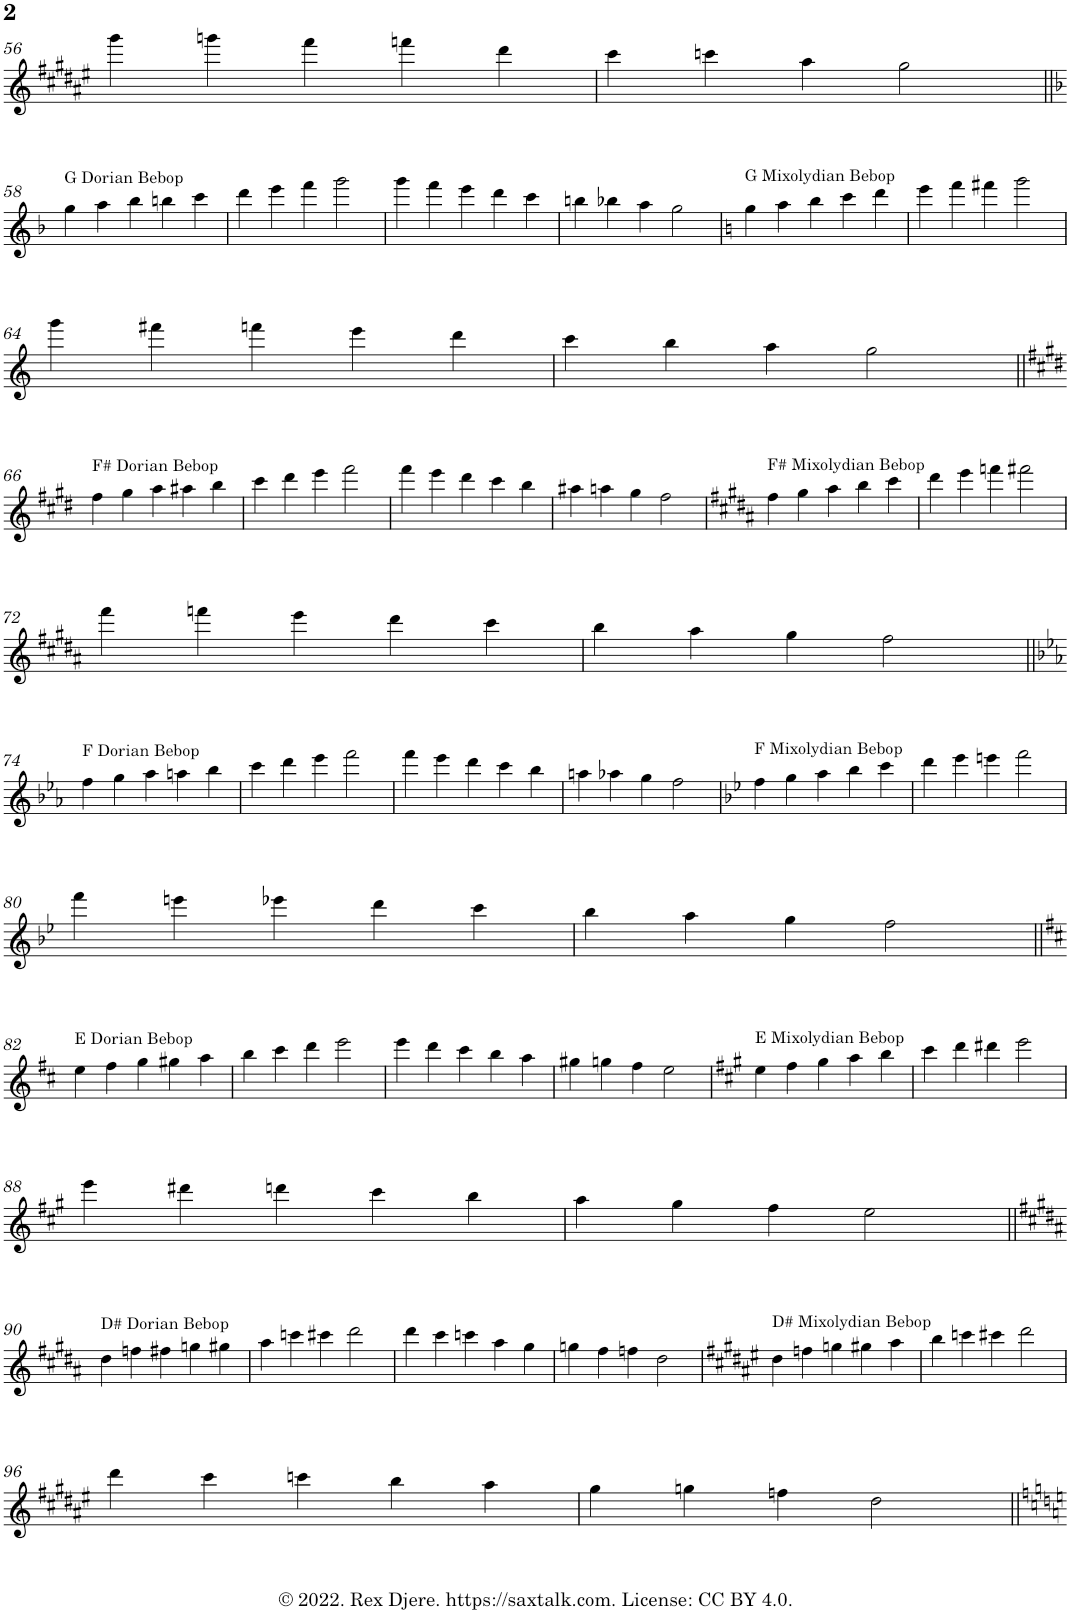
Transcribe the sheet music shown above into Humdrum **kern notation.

**kern
*part1
*staff1
*I"Alto Saxophone
*I'A. Sax.
!!LO:PB:g=z
*clefG2
*Trd5c9
*k[f#c#g#d#a#e#]
*M5/4
=56
4ggg#\
4gggn\
4fff#\
4fffn\
4ddd#\
=57
4ccc#\
4cccn\
4aa#\
2gg#\
!!LO:LB:g=z
=58||
*k[b-]
!LO:TX:a:t=G Dorian Bebop
4gg\
4aa\
4bb-\
4bbn\
4ccc\
=59
4ddd\
4eee\
4fff\
2ggg\
=60
4ggg\
4fff\
4eee\
4ddd\
4ccc\
=61
4bbn\
4bb-X\
4aa\
2gg\
=62
*k[]
!LO:TX:a:t=G Mixolydian Bebop
4gg\
4aa\
4bb\
4ccc\
4ddd\
=63
4eee\
4fff\
4fff#X\
2ggg\
!!LO:LB:g=z
=64
4ggg\
4fff#X\
4fffn\
4eee\
4ddd\
=65
4ccc\
4bb\
4aa\
2gg\
!!LO:LB:g=z
=66||
*k[f#c#g#d#]
!LO:TX:a:t=F# Dorian Bebop
4ff#\
4gg#\
4aa\
4aa#X\
4bb\
=67
4ccc#\
4ddd#\
4eee\
2fff#\
=68
4fff#\
4eee\
4ddd#\
4ccc#\
4bb\
=69
4aa#X\
4aan\
4gg#\
2ff#\
=70
*k[f#c#g#d#a#]
!LO:TX:a:t=F# Mixolydian Bebop
4ff#\
4gg#\
4aa#\
4bb\
4ccc#\
=71
4ddd#\
4eee\
4fffn\
2fff#X\
!!LO:LB:g=z
=72
4fff#\
4fffn\
4eee\
4ddd#\
4ccc#\
=73
4bb\
4aa#\
4gg#\
2ff#\
!!LO:LB:g=z
=74||
*k[b-e-a-]
!LO:TX:a:t=F Dorian Bebop
4ff\
4gg\
4aa-\
4aan\
4bb-\
=75
4ccc\
4ddd\
4eee-\
2fff\
=76
4fff\
4eee-\
4ddd\
4ccc\
4bb-\
=77
4aan\
4aa-X\
4gg\
2ff\
=78
*k[b-e-]
!LO:TX:a:t=F Mixolydian Bebop
4ff\
4gg\
4aa\
4bb-\
4ccc\
=79
4ddd\
4eee-\
4eeen\
2fff\
!!LO:LB:g=z
=80
4fff\
4eeen\
4eee-X\
4ddd\
4ccc\
=81
4bb-\
4aa\
4gg\
2ff\
!!LO:LB:g=z
=82||
*k[f#c#]
!LO:TX:a:t=E Dorian Bebop
4ee\
4ff#\
4gg\
4gg#X\
4aa\
=83
4bb\
4ccc#\
4ddd\
2eee\
=84
4eee\
4ddd\
4ccc#\
4bb\
4aa\
=85
4gg#X\
4ggn\
4ff#\
2ee\
=86
*k[f#c#g#]
!LO:TX:a:t=E Mixolydian Bebop
4ee\
4ff#\
4gg#\
4aa\
4bb\
=87
4ccc#\
4ddd\
4ddd#X\
2eee\
!!LO:LB:g=z
=88
4eee\
4ddd#X\
4dddn\
4ccc#\
4bb\
=89
4aa\
4gg#\
4ff#\
2ee\
!!LO:LB:g=z
=90||
*k[f#c#g#d#a#]
!LO:TX:a:t=D# Dorian Bebop
4dd#\
4ffn\
4ff#X\
4ggn\
4gg#X\
=91
4aa#\
4cccn\
4ccc#X\
2ddd#\
=92
4ddd#\
4ccc#\
4cccn\
4aa#\
4gg#\
=93
4ggn\
4ff#\
4ffn\
2dd#\
=94
*k[f#c#g#d#a#e#]
!LO:TX:a:t=D# Mixolydian Bebop
4dd#\
4ffn\
4ggn\
4gg#X\
4aa#\
=95
4bb\
4cccn\
4ccc#X\
2ddd#\
!!LO:LB:g=z
=96
4ddd#\
4ccc#\
4cccn\
4bb\
4aa#\
=97
4gg#\
4ggn\
4ffn\
2dd#\
=||
*-
